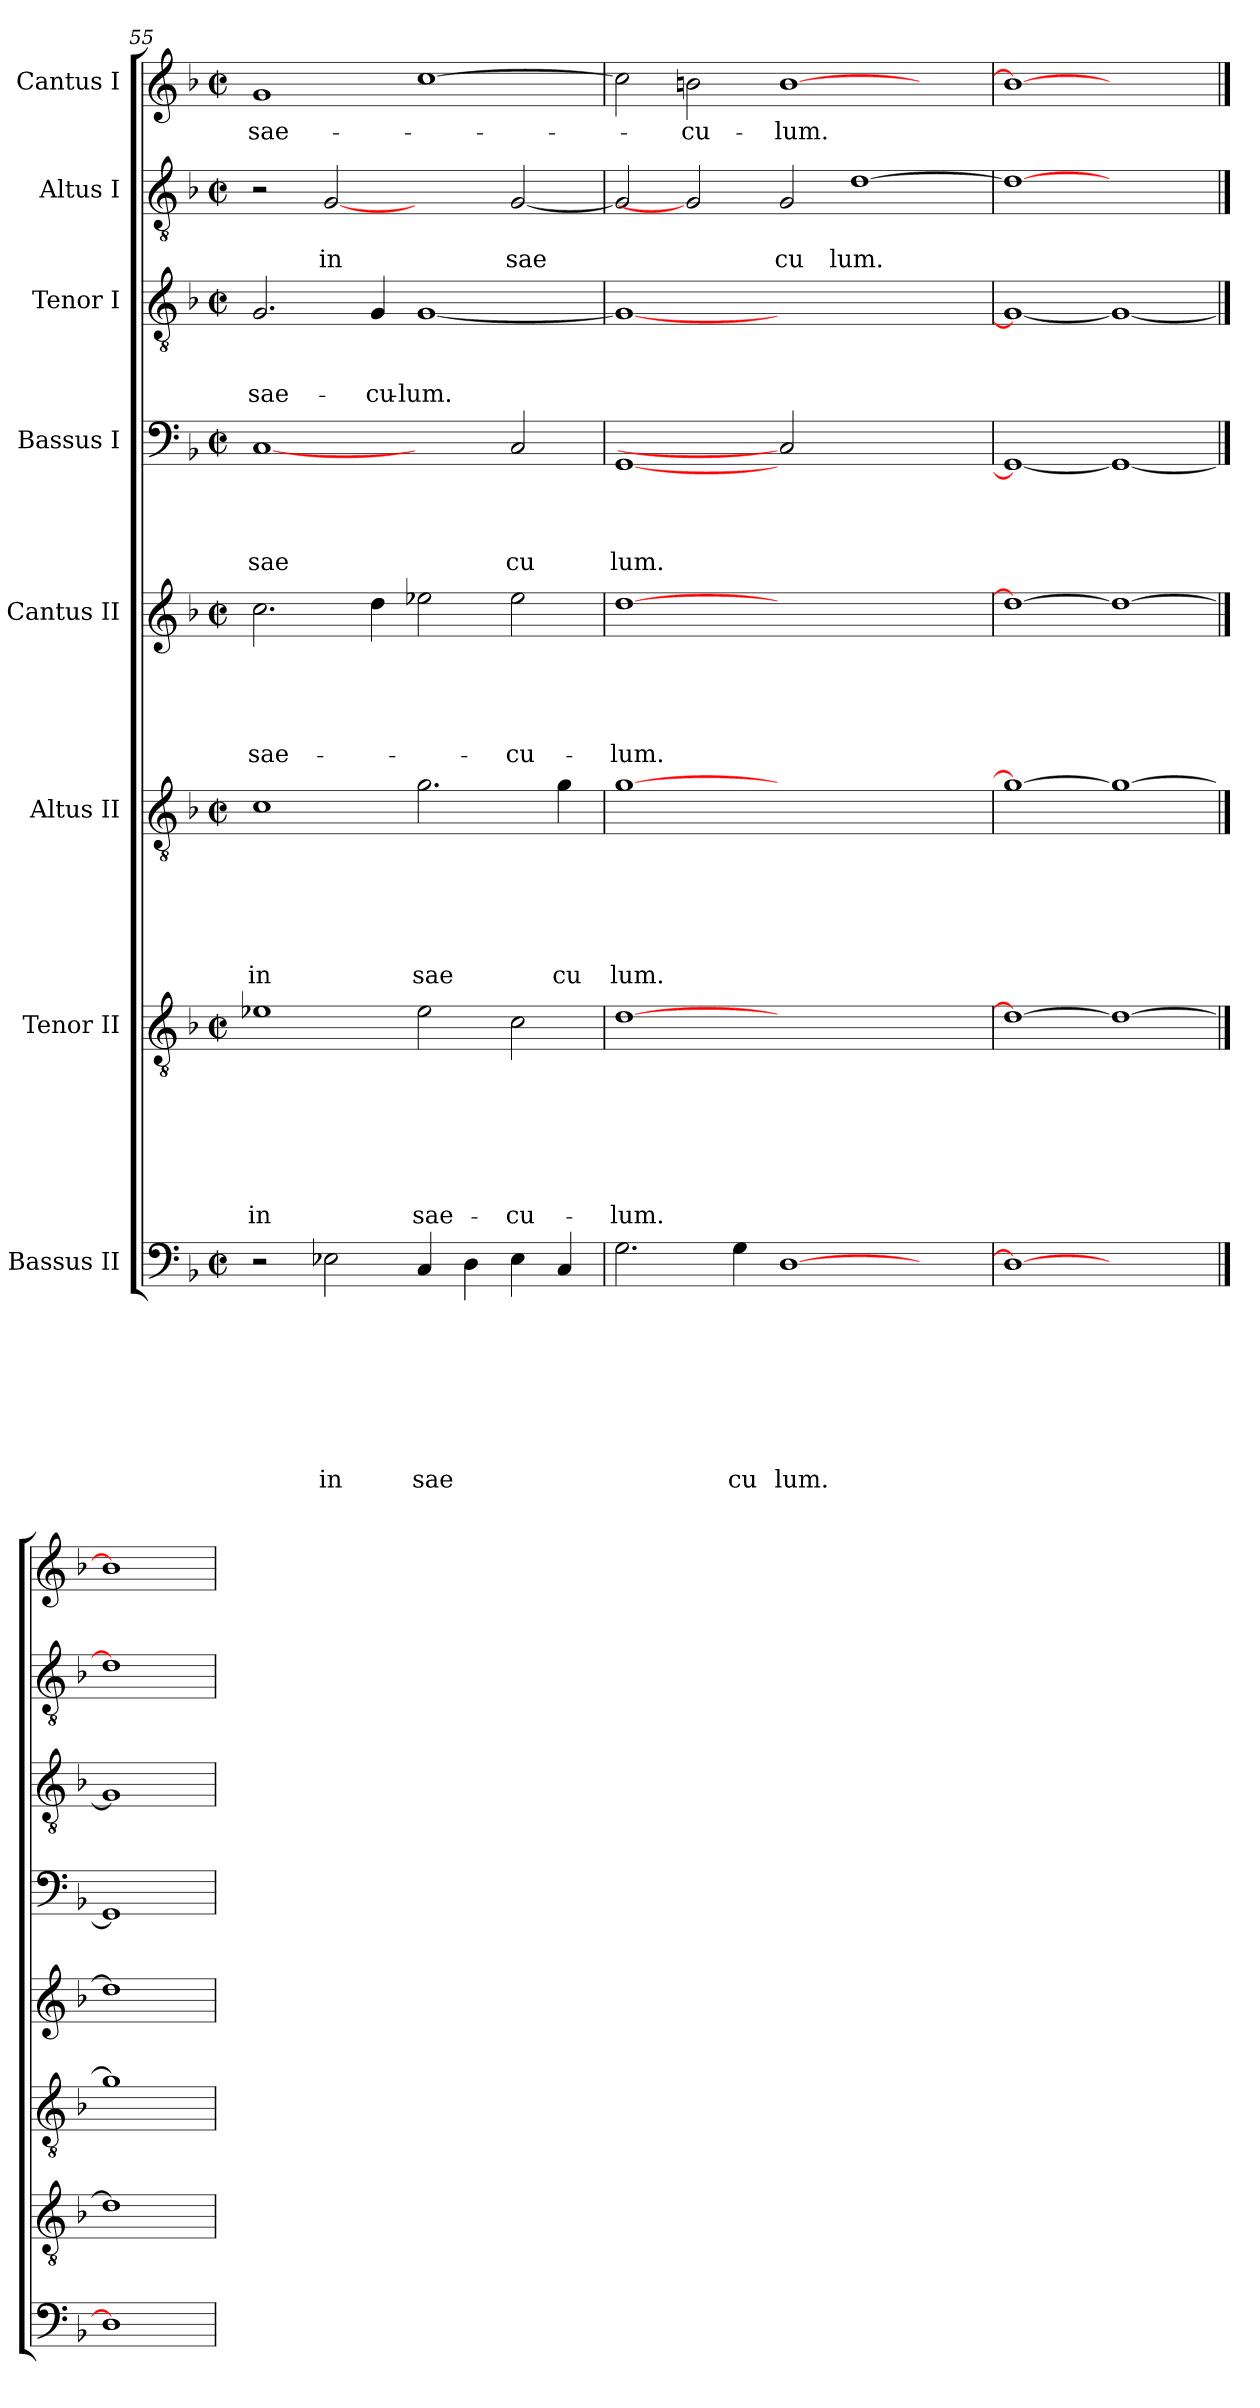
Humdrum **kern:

**kern	**text	**text	**text	**text	**text	**text	**text	**text	**kern	**text	**text	**text	**text	**text	**text	**text	**kern	**text	**text	**text	**text	**text	**text	**kern	**text	**text	**text	**text	**text	**kern	**text	**text	**text	**text	**kern	**text	**text	**text	**kern	**text	**text	**kern	**text
*part8	*part8	*part8	*part8	*part8	*part8	*part8	*part8	*part8	*part7	*part7	*part7	*part7	*part7	*part7	*part7	*part7	*part6	*part6	*part6	*part6	*part6	*part6	*part6	*part5	*part5	*part5	*part5	*part5	*part5	*part4	*part4	*part4	*part4	*part4	*part3	*part3	*part3	*part3	*part2	*part2	*part2	*part1	*part1
*staff8	*staff8	*staff8	*staff8	*staff8	*staff8	*staff8	*staff8	*staff8	*staff7	*staff7	*staff7	*staff7	*staff7	*staff7	*staff7	*staff7	*staff6	*staff6	*staff6	*staff6	*staff6	*staff6	*staff6	*staff5	*staff5	*staff5	*staff5	*staff5	*staff5	*staff4	*staff4	*staff4	*staff4	*staff4	*staff3	*staff3	*staff3	*staff3	*staff2	*staff2	*staff2	*staff1	*staff1
*I"Bassus II	*	*	*	*	*	*	*	*	*I"Tenor II	*	*	*	*	*	*	*	*I"Altus II	*	*	*	*	*	*	*I"Cantus II	*	*	*	*	*	*I"Bassus I	*	*	*	*	*I"Tenor I	*	*	*	*I"Altus I	*	*	*I"Cantus I	*
*clefF4	*	*	*	*	*	*	*	*	*clefGv2	*	*	*	*	*	*	*	*clefGv2	*	*	*	*	*	*	*clefG2	*	*	*	*	*	*clefF4	*	*	*	*	*clefGv2	*	*	*	*clefGv2	*	*	*clefG2	*
*k[b-]	*	*	*	*	*	*	*	*	*k[b-]	*	*	*	*	*	*	*	*k[b-]	*	*	*	*	*	*	*k[b-]	*	*	*	*	*	*k[b-]	*	*	*	*	*k[b-]	*	*	*	*k[b-]	*	*	*k[b-]	*
*F:	*	*	*	*	*	*	*	*	*F:	*	*	*	*	*	*	*	*F:	*	*	*	*	*	*	*F:	*	*	*	*	*	*F:	*	*	*	*	*F:	*	*	*	*F:	*	*	*F:	*
*M2/2	*	*	*	*	*	*	*	*	*M2/2	*	*	*	*	*	*	*	*M2/2	*	*	*	*	*	*	*M2/2	*	*	*	*	*	*M2/2	*	*	*	*	*M2/2	*	*	*	*M2/2	*	*	*M2/2	*
*met(c|)	*	*	*	*	*	*	*	*	*met(c|)	*	*	*	*	*	*	*	*met(c|)	*	*	*	*	*	*	*met(c|)	*	*	*	*	*	*met(c|)	*	*	*	*	*met(c|)	*	*	*	*met(c|)	*	*	*met(c|)	*
=55	=55	=55	=55	=55	=55	=55	=55	=55	=55	=55	=55	=55	=55	=55	=55	=55	=55	=55	=55	=55	=55	=55	=55	=55	=55	=55	=55	=55	=55	=55	=55	=55	=55	=55	=55	=55	=55	=55	=55	=55	=55	=55	=55
!	!	!	!	!	!	!	!	!	!	!	!	!	!	!	!	!LO:LY:b	!	!	!	!	!	!	!LO:LY:b	!	!	!	!	!	!LO:LY:b	!	!	!	!	!LO:LY:b	!	!	!	!LO:LY:b	!	!	!	!	!LO:LY:b
2r	.	.	.	.	.	.	.	.	1e-X	.	.	.	.	.	.	in	1c	.	.	.	.	.	in	2.cc\	.	.	.	.	sae-	[1C	.	.	.	sae	2.G/	.	.	sae-	2r	.	.	1g	sae-
!	!	!	!	!	!	!	!	!LO:LY:b	!	!	!	!	!	!	!	!	!	!	!	!	!	!	!	!	!	!	!	!	!	!	!	!	!	!	!	!	!	!	!	!	!LO:LY:b	!	!
2E-X\	.	.	.	.	.	.	.	in	.	.	.	.	.	.	.	.	.	.	.	.	.	.	.	.	.	.	.	.	.	.	.	.	.	.	.	.	.	.	[2G	.	in	.	.
!	!	!	!	!	!	!	!	!	!	!	!	!	!	!	!	!	!	!	!	!	!	!	!	!	!	!	!	!	!	!	!	!	!	!	!	!	!	!LO:LY:b	!	!	!	!	!
.	.	.	.	.	.	.	.	.	.	.	.	.	.	.	.	.	.	.	.	.	.	.	.	4dd\	.	.	.	.	.	.	.	.	.	.	4G/	.	.	-cu-	.	.	.	.	.
!	!	!	!	!	!	!	!	!LO:LY:b	!	!	!	!	!	!	!	!LO:LY:b	!	!	!	!	!	!	!LO:LY:b	!	!	!	!	!	!	!	!	!	!	!	!	!	!	!LO:LY:b	!	!	!	!	!
4C/	.	.	.	.	.	.	.	sae	2e-\	.	.	.	.	.	.	sae-	2.g\	.	.	.	.	.	sae	2ee-X\	.	.	.	.	.	2ryy	.	.	.	.	[<1G	.	.	-lum.	2ryy	.	.	[>1cc	.
4D\	.	.	.	.	.	.	.	.	.	.	.	.	.	.	.	.	.	.	.	.	.	.	.	.	.	.	.	.	.	.	.	.	.	.	.	.	.	.	.	.	.	.	.
!	!	!	!	!	!	!	!	!	!	!	!	!	!	!	!	!LO:LY:b	!	!	!	!	!	!	!	!	!	!	!	!	!LO:LY:b	!	!	!	!	!LO:LY:b	!	!	!	!	!	!	!LO:LY:b	!	!
4E-\	.	.	.	.	.	.	.	.	2c\	.	.	.	.	.	.	-cu-	.	.	.	.	.	.	.	2ee-\	.	.	.	.	-cu-	2C/	.	.	.	cu	.	.	.	.	[<2G/	.	sae	.	.
!	!	!	!	!	!	!	!	!	!	!	!	!	!	!	!	!	!	!	!	!	!	!	!LO:LY:b	!	!	!	!	!	!	!	!	!	!	!	!	!	!	!	!	!	!	!	!
4C/	.	.	.	.	.	.	.	.	.	.	.	.	.	.	.	.	4g\	.	.	.	.	.	cu	.	.	.	.	.	.	.	.	.	.	.	.	.	.	.	.	.	.	.	.
=56	=56	=56	=56	=56	=56	=56	=56	=56	=56	=56	=56	=56	=56	=56	=56	=56	=56	=56	=56	=56	=56	=56	=56	=56	=56	=56	=56	=56	=56	=56	=56	=56	=56	=56	=56	=56	=56	=56	=56	=56	=56	=56	=56
!	!	!	!	!	!	!	!	!	!	!	!	!	!	!	!	!LO:LY:b	!	!	!	!	!	!	!LO:LY:b	!	!	!	!	!	!LO:LY:b	!	!	!	!	!LO:LY:b	!	!	!	!	!	!	!	!	!
2.G\	.	.	.	.	.	.	.	.	[>1d	.	.	.	.	.	.	-lum.	[>1g	.	.	.	.	.	lum.	[>1dd	.	.	.	.	-lum.	[<1GG	.	.	.	lum.	1G_	.	.	.	2G/]	.	.	2cc\]	.
!	!	!	!	!	!	!	!	!	!	!	!	!	!	!	!	!	!	!	!	!	!	!	!	!	!	!	!	!	!	!	!	!	!	!	!	!	!	!	!	!	!	!	!LO:LY:b
.	.	.	.	.	.	.	.	.	.	.	.	.	.	.	.	.	.	.	.	.	.	.	.	.	.	.	.	.	.	.	.	.	.	.	.	.	.	.	2G]	.	.	2bn\	-cu-
!	!	!	!	!	!	!	!	!LO:LY:b	!	!	!	!	!	!	!	!	!	!	!	!	!	!	!	!	!	!	!	!	!	!	!	!	!	!	!	!	!	!	!	!	!	!	!
4G\	.	.	.	.	.	.	.	cu	.	.	.	.	.	.	.	.	.	.	.	.	.	.	.	.	.	.	.	.	.	.	.	.	.	.	.	.	.	.	.	.	.	.	.
!	!	!	!	!	!	!	!	!LO:LY:b	!	!	!	!	!	!	!	!	!	!	!	!	!	!	!	!	!	!	!	!	!	!	!	!	!	!	!	!	!	!	!	!	!LO:LY:b	!	!LO:LY:b
[>1D	.	.	.	.	.	.	.	lum.	1.ryy	.	.	.	.	.	.	.	1.ryy	.	.	.	.	.	.	1.ryy	.	.	.	.	.	2C]	.	.	.	.	1.ryy	.	.	.	2G/	.	cu	[>1b	-lum.
!	!	!	!	!	!	!	!	!	!	!	!	!	!	!	!	!	!	!	!	!	!	!	!	!	!	!	!	!	!	!	!	!	!	!	!	!	!	!	!	!	!LO:LY:b	!	!
.	.	.	.	.	.	.	.	.	.	.	.	.	.	.	.	.	.	.	.	.	.	.	.	.	.	.	.	.	.	1ryy	.	.	.	.	.	.	.	.	[>1d	.	lum.	.	.
2ryy	.	.	.	.	.	.	.	.	.	.	.	.	.	.	.	.	.	.	.	.	.	.	.	.	.	.	.	.	.	.	.	.	.	.	.	.	.	.	.	.	.	2ryy	.
=57	=57	=57	=57	=57	=57	=57	=57	=57	=57	=57	=57	=57	=57	=57	=57	=57	=57	=57	=57	=57	=57	=57	=57	=57	=57	=57	=57	=57	=57	=57	=57	=57	=57	=57	=57	=57	=57	=57	=57	=57	=57	=57	=57
1D_	.	.	.	.	.	.	.	.	1d_	.	.	.	.	.	.	.	1g_	.	.	.	.	.	.	1dd_	.	.	.	.	.	1GG_	.	.	.	.	1G_	.	.	.	1d_	.	.	1b_	.
1ryy	.	.	.	.	.	.	.	.	1d_	.	.	.	.	.	.	.	1g_	.	.	.	.	.	.	1dd_	.	.	.	.	.	1GG_	.	.	.	.	1G_	.	.	.	1ryy	.	.	1ryy	.
==58	==58	==58	==58	==58	==58	==58	==58	==58	==58	==58	==58	==58	==58	==58	==58	==58	==58	==58	==58	==58	==58	==58	==58	==58	==58	==58	==58	==58	==58	==58	==58	==58	==58	==58	==58	==58	==58	==58	==58	==58	==58	==58	==58
1D]	.	.	.	.	.	.	.	.	1d]	.	.	.	.	.	.	.	1g]	.	.	.	.	.	.	1dd]	.	.	.	.	.	1GG]	.	.	.	.	1G]	.	.	.	1d]	.	.	1b]	.
=	=	=	=	=	=	=	=	=	=	=	=	=	=	=	=	=	=	=	=	=	=	=	=	=	=	=	=	=	=	=	=	=	=	=	=	=	=	=	=	=	=	=	=
*-	*-	*-	*-	*-	*-	*-	*-	*-	*-	*-	*-	*-	*-	*-	*-	*-	*-	*-	*-	*-	*-	*-	*-	*-	*-	*-	*-	*-	*-	*-	*-	*-	*-	*-	*-	*-	*-	*-	*-	*-	*-	*-	*-
